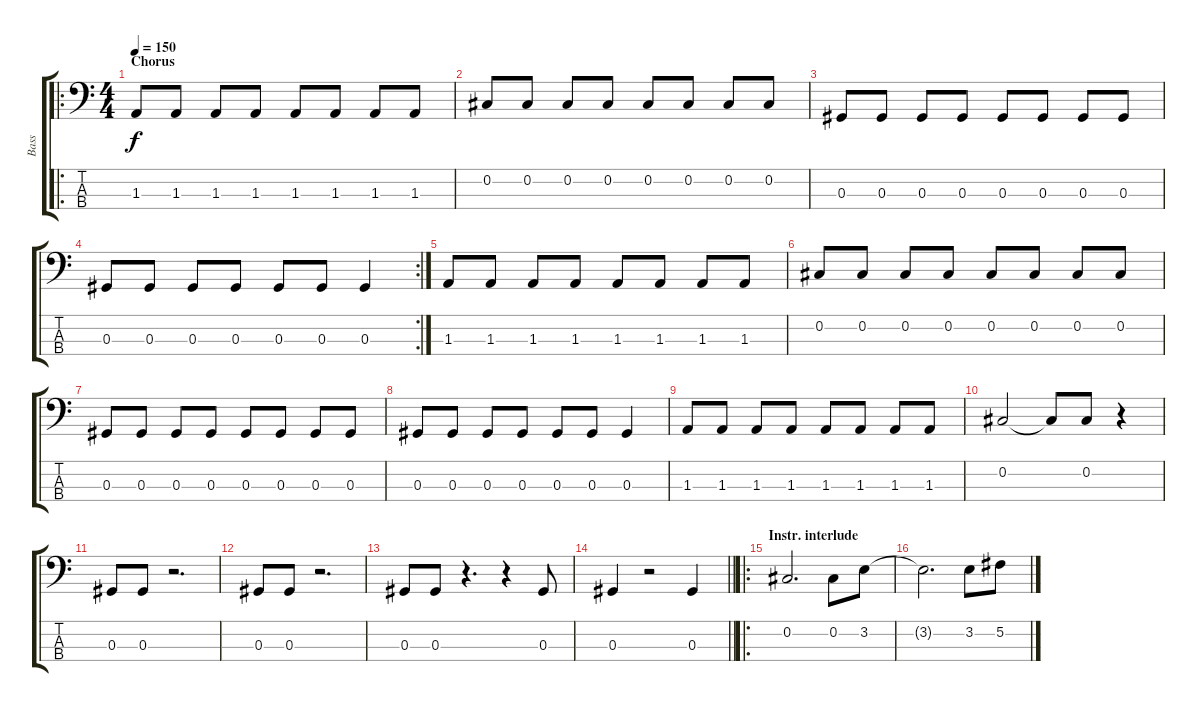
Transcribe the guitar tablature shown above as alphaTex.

\track ("Bass" "Bass") {instrument electricbassfinger}
\staff {score tabs}
\tuning (Gb2 Db2 Ab1 Eb1) {hide}
\ro
\ts (4 4)
\section ("" "Chorus")
\tempo 150
\clef f4
\ks c
1.3.8{dy f} 1.3.8 1.3.8 1.3.8 1.3.8 1.3.8 1.3.8 1.3.8 |
0.2.8 0.2.8 0.2.8 0.2.8 0.2.8 0.2.8 0.2.8 0.2.8 |
0.3.8 0.3.8 0.3.8 0.3.8 0.3.8 0.3.8 0.3.8 0.3.8 |
\rc 2
0.3.8 0.3.8 0.3.8 0.3.8 0.3.8 0.3.8 0.3.4 |
1.3.8 1.3.8 1.3.8 1.3.8 1.3.8 1.3.8 1.3.8 1.3.8 |
0.2.8 0.2.8 0.2.8 0.2.8 0.2.8 0.2.8 0.2.8 0.2.8 |
0.3.8 0.3.8 0.3.8 0.3.8 0.3.8 0.3.8 0.3.8 0.3.8 |
0.3.8 0.3.8 0.3.8 0.3.8 0.3.8 0.3.8 0.3.4 |
1.3.8 1.3.8 1.3.8 1.3.8 1.3.8 1.3.8 1.3.8 1.3.8 |
0.2.2 0.2{t}.8 0.2.8 r.4 |
0.3.8 0.3.8 r.2{d} |
0.3.8 0.3.8 r.2{d} |
0.3.8 0.3.8 r.4{d} r.4 0.3.8 |
\barLineRight lightlight
0.3.4 r.2 0.3.4 |
\ro
\section ("" "Instr. interlude")
0.2.2{d} 0.2.8 3.2.8 |
3.2{t}.2{d} 3.2.8 5.2.8
